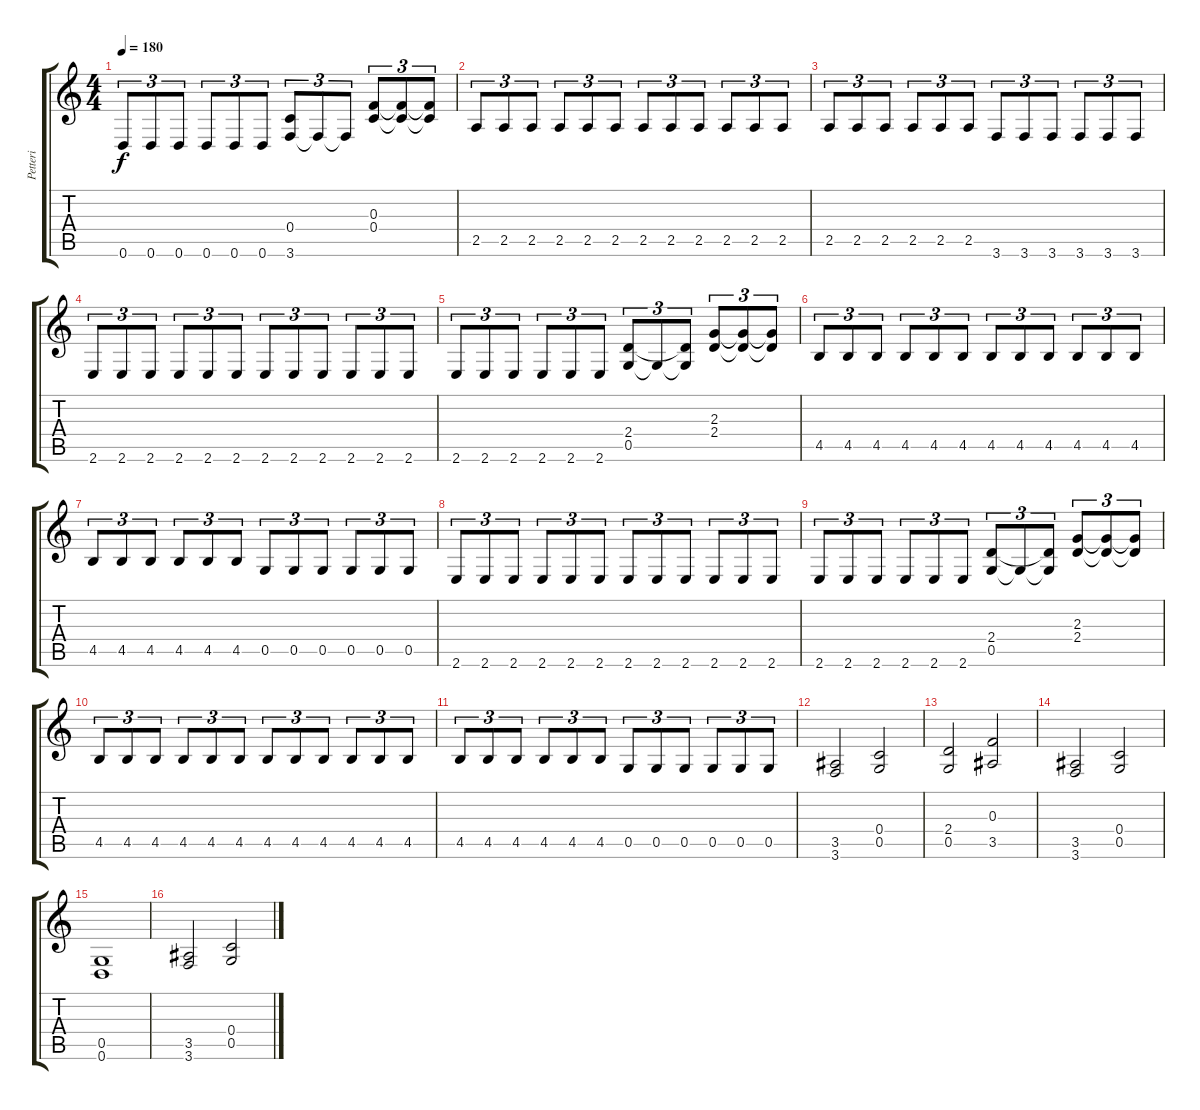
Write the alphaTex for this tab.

\track ("Petteri" "Petteri") {instrument distortionguitar}
\staff {score tabs}
\tuning (D4 A3 F3 C3 G2 D2) {hide}
\ts (4 4)
\tempo 180
\clef g2
\ks c
0.6.8{tu (3 2) dy f} 0.6.8{tu (3 2)} 0.6.8{tu (3 2)} 0.6.8{tu (3 2)} 0.6.8{tu (3 2)} 0.6.8{tu (3 2)} (0.4 3.6).8{tu (3 2)} 3.6{t}.8{tu (3 2)} 3.6{t}.8{tu (3 2)} (0.3 0.4).8{tu (3 2)} (0.3{t} 0.4{t}).8{tu (3 2)} (0.3{t} 0.4{t}).8{tu (3 2)} |
2.5.8{tu (3 2)} 2.5.8{tu (3 2)} 2.5.8{tu (3 2)} 2.5.8{tu (3 2)} 2.5.8{tu (3 2)} 2.5.8{tu (3 2)} 2.5.8{tu (3 2)} 2.5.8{tu (3 2)} 2.5.8{tu (3 2)} 2.5.8{tu (3 2)} 2.5.8{tu (3 2)} 2.5.8{tu (3 2)} |
2.5.8{tu (3 2)} 2.5.8{tu (3 2)} 2.5.8{tu (3 2)} 2.5.8{tu (3 2)} 2.5.8{tu (3 2)} 2.5.8{tu (3 2)} 3.6.8{tu (3 2)} 3.6.8{tu (3 2)} 3.6.8{tu (3 2)} 3.6.8{tu (3 2)} 3.6.8{tu (3 2)} 3.6.8{tu (3 2)} |
2.6.8{tu (3 2)} 2.6.8{tu (3 2)} 2.6.8{tu (3 2)} 2.6.8{tu (3 2)} 2.6.8{tu (3 2)} 2.6.8{tu (3 2)} 2.6.8{tu (3 2)} 2.6.8{tu (3 2)} 2.6.8{tu (3 2)} 2.6.8{tu (3 2)} 2.6.8{tu (3 2)} 2.6.8{tu (3 2)} |
2.6.8{tu (3 2)} 2.6.8{tu (3 2)} 2.6.8{tu (3 2)} 2.6.8{tu (3 2)} 2.6.8{tu (3 2)} 2.6.8{tu (3 2)} (2.4 0.5).8{tu (3 2)} 0.5{t}.8{tu (3 2)} (2.4{t} 0.5{t}).8{tu (3 2)} (2.3 2.4).8{tu (3 2)} (2.3{t} 2.4{t}).8{tu (3 2)} (2.3{t} 2.4{t}).8{tu (3 2)} |
4.5.8{tu (3 2)} 4.5.8{tu (3 2)} 4.5.8{tu (3 2)} 4.5.8{tu (3 2)} 4.5.8{tu (3 2)} 4.5.8{tu (3 2)} 4.5.8{tu (3 2)} 4.5.8{tu (3 2)} 4.5.8{tu (3 2)} 4.5.8{tu (3 2)} 4.5.8{tu (3 2)} 4.5.8{tu (3 2)} |
4.5.8{tu (3 2)} 4.5.8{tu (3 2)} 4.5.8{tu (3 2)} 4.5.8{tu (3 2)} 4.5.8{tu (3 2)} 4.5.8{tu (3 2)} 0.5.8{tu (3 2)} 0.5.8{tu (3 2)} 0.5.8{tu (3 2)} 0.5.8{tu (3 2)} 0.5.8{tu (3 2)} 0.5.8{tu (3 2)} |
2.6.8{tu (3 2)} 2.6.8{tu (3 2)} 2.6.8{tu (3 2)} 2.6.8{tu (3 2)} 2.6.8{tu (3 2)} 2.6.8{tu (3 2)} 2.6.8{tu (3 2)} 2.6.8{tu (3 2)} 2.6.8{tu (3 2)} 2.6.8{tu (3 2)} 2.6.8{tu (3 2)} 2.6.8{tu (3 2)} |
2.6.8{tu (3 2)} 2.6.8{tu (3 2)} 2.6.8{tu (3 2)} 2.6.8{tu (3 2)} 2.6.8{tu (3 2)} 2.6.8{tu (3 2)} (2.4 0.5).8{tu (3 2)} 0.5{t}.8{tu (3 2)} (2.4{t} 0.5{t}).8{tu (3 2)} (2.3 2.4).8{tu (3 2)} (2.3{t} 2.4{t}).8{tu (3 2)} (2.3{t} 2.4{t}).8{tu (3 2)} |
4.5.8{tu (3 2)} 4.5.8{tu (3 2)} 4.5.8{tu (3 2)} 4.5.8{tu (3 2)} 4.5.8{tu (3 2)} 4.5.8{tu (3 2)} 4.5.8{tu (3 2)} 4.5.8{tu (3 2)} 4.5.8{tu (3 2)} 4.5.8{tu (3 2)} 4.5.8{tu (3 2)} 4.5.8{tu (3 2)} |
4.5.8{tu (3 2)} 4.5.8{tu (3 2)} 4.5.8{tu (3 2)} 4.5.8{tu (3 2)} 4.5.8{tu (3 2)} 4.5.8{tu (3 2)} 0.5.8{tu (3 2)} 0.5.8{tu (3 2)} 0.5.8{tu (3 2)} 0.5.8{tu (3 2)} 0.5.8{tu (3 2)} 0.5.8{tu (3 2)} |
(3.5 3.6).2 (0.4 0.5).2 |
(2.4 0.5).2 (0.3 3.5).2 |
(3.5 3.6).2 (0.4 0.5).2 |
(0.5 0.6).1 |
(3.5 3.6).2 (0.4 0.5).2
